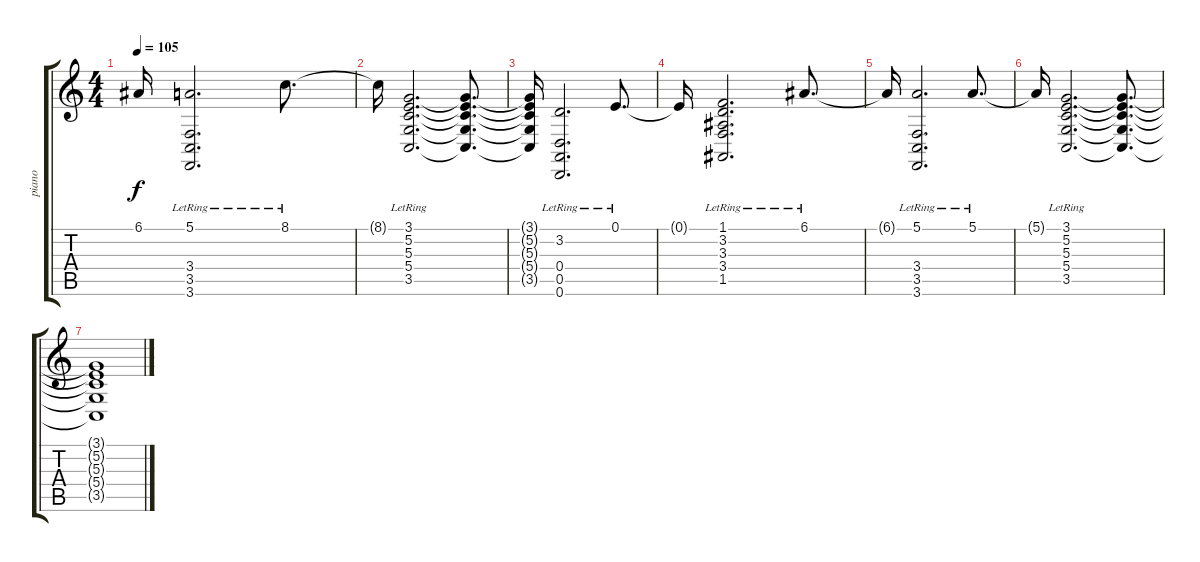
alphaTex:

\track ("piano" "piano") {instrument electricgrandpiano}
\staff {score tabs}
\tuning (E4 B3 G3 D3 A2 D2) {hide}
\ts (4 4)
\tempo 105
\clef g2
\ks c
6.1{t}.16{dy f} (5.1{lr} 3.4{lr} 3.5{lr} 3.6{lr}).2{d} 8.1{lr}.8{d} |
8.1{t}.16 (3.1{lr} 5.2{lr} 5.3{lr} 5.4{lr} 3.5{lr}).2{d} (3.1{t} 5.2{t} 5.3{t} 5.4{t} 3.5{t}).8{d} |
(3.1{t} 5.2{t} 5.3{t} 5.4{t} 3.5{t}).16 (3.2 0.4{lr} 0.5{lr} 0.6{lr}).2{d} 0.1{lr}.8{d} |
0.1{t}.16 (1.1{lr} 3.2{lr} 3.3{lr} 3.4{lr} 1.5{lr}).2{d} 6.1{lr}.8{d} |
6.1{t}.16 (5.1{lr} 3.4{lr} 3.5{lr} 3.6{lr}).2{d} 5.1{lr}.8{d} |
5.1{t}.16 (3.1{lr} 5.2 5.3 5.4{lr} 3.5{lr}).2{d} (3.1{t} 5.2{t} 5.3{t} 5.4{t} 3.5{t}).8{d} |
(3.1{t} 5.2{t} 5.3{t} 5.4{t} 3.5{t}).1
